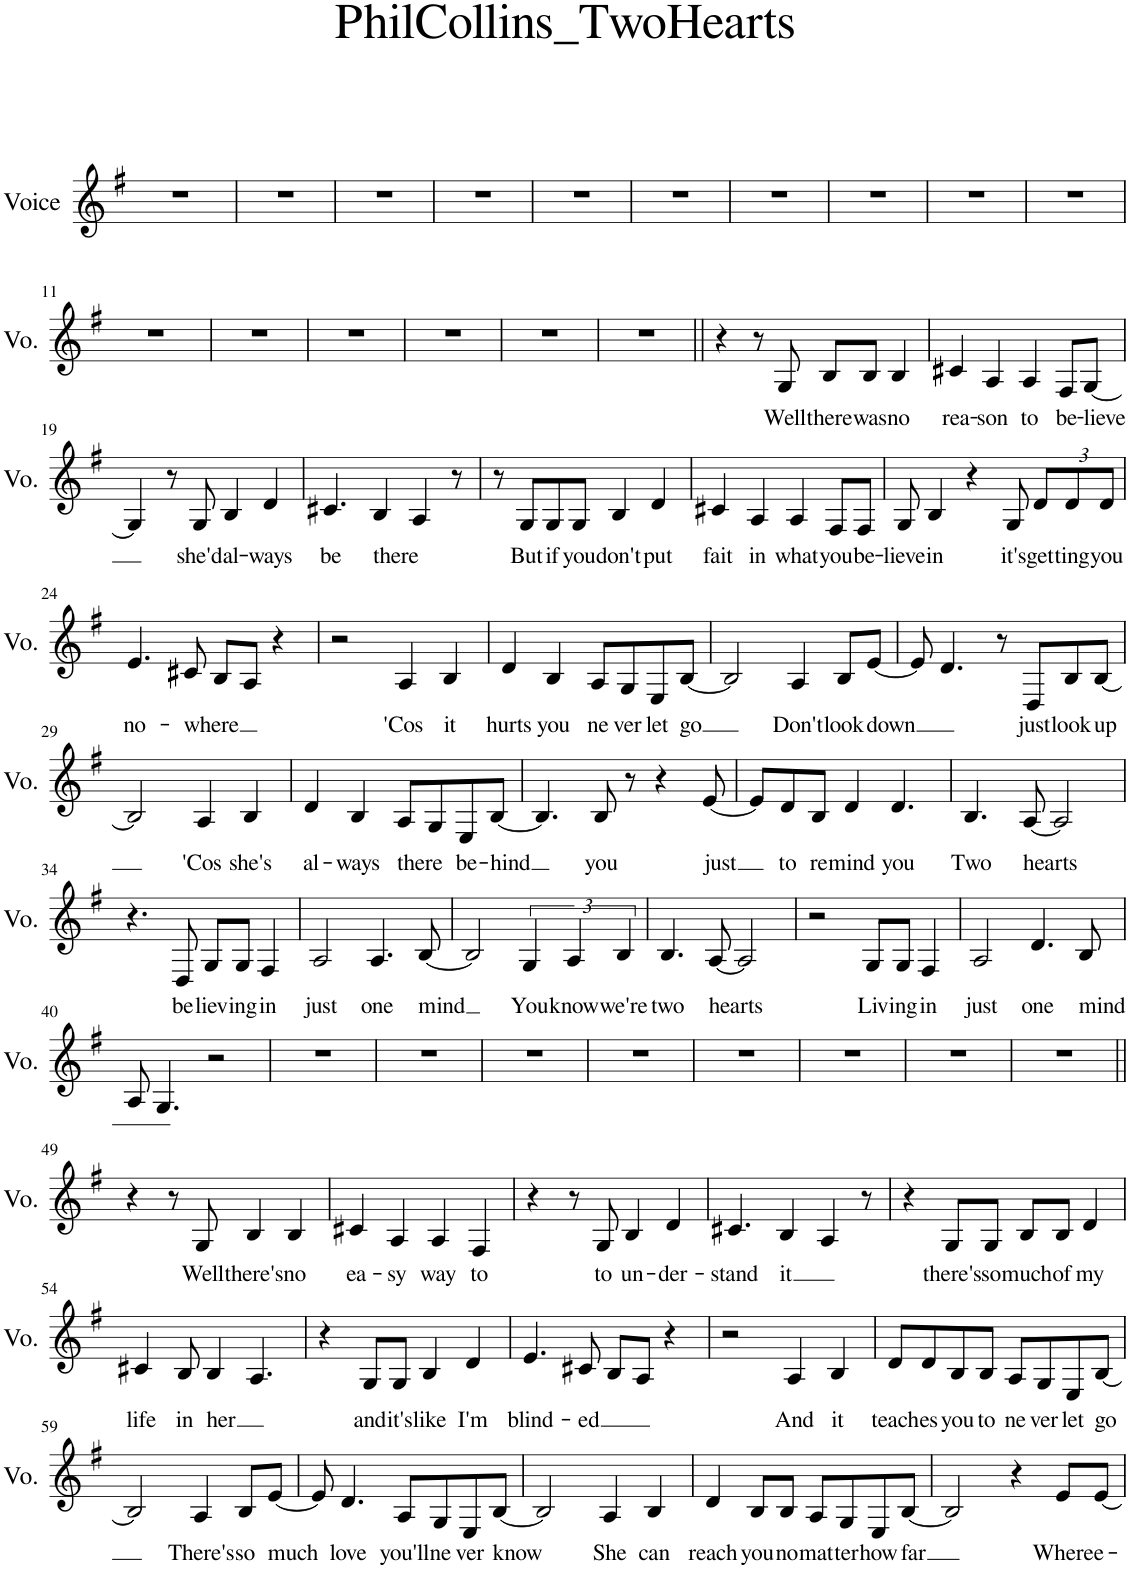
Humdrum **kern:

**kern	**text
*part1	*part1
*staff1	*staff1
*I"Voice	*
*I'Vo.	*
*clefG2	*
*k[f#]	*
=1	=1
1r	.
=2	=2
1r	.
=3	=3
1r	.
=4	=4
1r	.
=5	=5
1r	.
=6	=6
1r	.
=7	=7
1r	.
=8	=8
1r	.
=9	=9
1r	.
=10	=10
1r	.
!!LO:LB:g=z
=11	=11
1r	.
=12	=12
1r	.
=13	=13
1r	.
=14	=14
1r	.
=15	=15
1r	.
=16	=16
1r	.
=17||	=17||
4r	.
8r	.
!	!LO:LY:b
8G/	Well
!	!LO:LY:b
8B/L	there
!	!LO:LY:b
8B/J	was
!	!LO:LY:b
4B/	no
=18	=18
!	!LO:LY:b
4c#X/	rea-
!	!LO:LY:b
4A/	-son
!	!LO:LY:b
4A/	to
!	!LO:LY:b
8F#/L	be-
!	!LO:LY:b
[8G/J	-lieve
!!LO:LB:g=z
=19	=19
4G/]	.
8r	.
!	!LO:LY:b
8G/	she'd
!	!LO:LY:b
4B/	al-
!	!LO:LY:b
4d/	-ways
=20	=20
!	!LO:LY:b
4.c#X/	be
!	!LO:LY:b
4B/	there
4A/	.
8r	.
=21	=21
8r	.
!	!LO:LY:b
8G/L	But
!	!LO:LY:b
8G/	if
!	!LO:LY:b
8G/J	you
!	!LO:LY:b
4B/	don't
!	!LO:LY:b
4d/	put
=22	=22
!	!LO:LY:b
4c#X/	fait
!	!LO:LY:b
4A/	in
!	!LO:LY:b
4A/	what
!	!LO:LY:b
8F#/L	you
!	!LO:LY:b
8F#/J	be-
=23	=23
!	!LO:LY:b
8G/	-lieve
!	!LO:LY:b
4B/	in
4r	.
!	!LO:LY:b
8G/	it's
*Xbrackettup	*
!	!LO:LY:b
12d/L	get-
!	!LO:LY:b
12d/	-ting
!	!LO:LY:b
12d/J	you
!!LO:LB:g=z
=24	=24
!	!LO:LY:b
4.e/	no-
!	!LO:LY:b
8c#X/	-where
8B/L	.
8A/J	.
4r	.
=25	=25
2r	.
!	!LO:LY:b
4A/	'Cos
!	!LO:LY:b
4B/	it
=26	=26
!	!LO:LY:b
4d/	hurts
!	!LO:LY:b
4B/	you
!	!LO:LY:b
8A/L	ne-
!	!LO:LY:b
8G/	-ver
!	!LO:LY:b
8E/	let
!	!LO:LY:b
[8B/J	go
=27	=27
2B/]	.
!	!LO:LY:b
4A/	Don't
!	!LO:LY:b
8B/L	look
!	!LO:LY:b
[8e/J	down
=28	=28
8e/]	.
4.d/	.
8r	.
!	!LO:LY:b
8D/L	just
!	!LO:LY:b
8B/	look
!	!LO:LY:b
[8B/J	up
!!LO:LB:g=z
=29	=29
2B/]	.
!	!LO:LY:b
4A/	'Cos
!	!LO:LY:b
4B/	she's
=30	=30
!	!LO:LY:b
4d/	al-
!	!LO:LY:b
4B/	-ways
!	!LO:LY:b
8A/L	there
8G/	.
!	!LO:LY:b
8E/	be-
!	!LO:LY:b
[8B/J	-hind
=31	=31
4.B/]	.
!	!LO:LY:b
8B/	you
8r	.
4r	.
!	!LO:LY:b
[8e/	just
=32	=32
8e/L]	.
!	!LO:LY:b
8d/	to
!	!LO:LY:b
8B/J	re-
!	!LO:LY:b
4d/	-mind
!	!LO:LY:b
4.d/	you
=33	=33
!	!LO:LY:b
4.B/	Two
!	!LO:LY:b
[8A/	hearts
2A/]	.
!!LO:LB:g=z
=34	=34
4.r	.
!	!LO:LY:b
8D/	be-
!	!LO:LY:b
8G/L	-liev-
!	!LO:LY:b
8G/J	-ing
!	!LO:LY:b
4F#/	in
=35	=35
!	!LO:LY:b
2A/	just
!	!LO:LY:b
4.A/	one
!	!LO:LY:b
[8B/	mind
=36	=36
2B/]	.
*brackettup	*
!	!LO:LY:b
6G/	You
!	!LO:LY:b
6A/	know
!	!LO:LY:b
6B/	we're
=37	=37
!	!LO:LY:b
4.B/	two
!	!LO:LY:b
[8A/	hearts
2A/]	.
=38	=38
2r	.
!	!LO:LY:b
8G/L	Liv-
!	!LO:LY:b
8G/J	-ing
!	!LO:LY:b
4F#/	in
=39	=39
!	!LO:LY:b
2A/	just
!	!LO:LY:b
4.d/	one
!	!LO:LY:b
8B/	mind
!!LO:LB:g=z
=40	=40
8A/	.
4.G/	.
2r	.
=41	=41
1r	.
=42	=42
1r	.
=43	=43
1r	.
=44	=44
1r	.
=45	=45
1r	.
=46	=46
1r	.
=47	=47
1r	.
=48	=48
1r	.
!!LO:LB:g=z
=49||	=49||
4r	.
8r	.
!	!LO:LY:b
8G/	Well
!	!LO:LY:b
4B/	there's
!	!LO:LY:b
4B/	no
=50	=50
!	!LO:LY:b
4c#X/	ea-
!	!LO:LY:b
4A/	-sy
!	!LO:LY:b
4A/	way
!	!LO:LY:b
4F#/	to
=51	=51
4r	.
8r	.
!	!LO:LY:b
8G/	to
!	!LO:LY:b
4B/	un-
!	!LO:LY:b
4d/	-der-
=52	=52
!	!LO:LY:b
4.c#X/	-stand
!	!LO:LY:b
4B/	it
4A/	.
8r	.
=53	=53
4r	.
!	!LO:LY:b
8G/L	there's
!	!LO:LY:b
8G/J	so
!	!LO:LY:b
8B/L	much
!	!LO:LY:b
8B/J	of
!	!LO:LY:b
4d/	my
!!LO:LB:g=z
=54	=54
!	!LO:LY:b
4c#X/	life
!	!LO:LY:b
8B/	in
!	!LO:LY:b
4B/	her
4.A/	.
=55	=55
4r	.
!	!LO:LY:b
8G/L	and
!	!LO:LY:b
8G/J	it's
!	!LO:LY:b
4B/	like
!	!LO:LY:b
4d/	I'm
=56	=56
!	!LO:LY:b
4.e/	blind-
!	!LO:LY:b
8c#X/	-ed
8B/L	.
8A/J	.
4r	.
=57	=57
2r	.
!	!LO:LY:b
4A/	And
!	!LO:LY:b
4B/	it
=58	=58
!	!LO:LY:b
8d/L	teach-
!	!LO:LY:b
8d/	-es
!	!LO:LY:b
8B/	you
!	!LO:LY:b
8B/J	to
!	!LO:LY:b
8A/L	ne-
!	!LO:LY:b
8G/	-ver
!	!LO:LY:b
8E/	let
!	!LO:LY:b
[8B/J	go
!!LO:LB:g=z
=59	=59
2B/]	.
!	!LO:LY:b
4A/	There's
!	!LO:LY:b
8B/L	so
!	!LO:LY:b
[8e/J	much
=60	=60
8e/]	.
!	!LO:LY:b
4.d/	love
!	!LO:LY:b
8A/L	you'll
!	!LO:LY:b
8G/	ne-
!	!LO:LY:b
8E/	-ver
!	!LO:LY:b
[8B/J	know
=61	=61
2B/]	.
!	!LO:LY:b
4A/	She
!	!LO:LY:b
4B/	can
=62	=62
!	!LO:LY:b
4d/	reach
!	!LO:LY:b
8B/L	you
!	!LO:LY:b
8B/J	no
!	!LO:LY:b
8A/L	mat-
!	!LO:LY:b
8G/	-ter
!	!LO:LY:b
8E/	how
!	!LO:LY:b
[8B/J	far
=63	=63
2B/]	.
4r	.
!	!LO:LY:b
8e/L	Where-
!	!LO:LY:b
[8e/J	-e-
=	=
*-	*-
